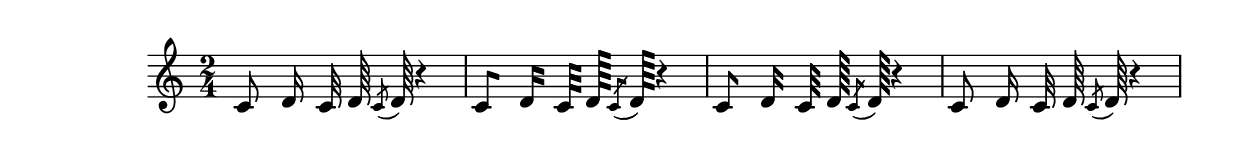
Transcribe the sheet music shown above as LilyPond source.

% DO NOT EDIT this file manually; it is automatically
% generated from Documentation/snippets/new
% Make any changes in Documentation/snippets/new/
% and then run scripts/auxiliar/makelsr.py
%
% This file is in the public domain.
%% Note: this file works from version 2.15.15
\version "2.15.15"

\header {
%% Translation of GIT committish: b482c3e5b56c3841a88d957e0ca12964bd3e64fa
  texidoces = "

Se pueden imprimir estilos alternativos del corchete o gancho de las
corcheas y figuras menores, mediante la sobreescritura de la propiedad
@code{stencil} del objeto @code{Flag}.  Son valores válidos
@code{modern-straight-flag} y @code{old-straight-flag}.

"
  doctitlees = "Uso de estilos alternativos para los corchetes"



%% Translation of GIT committish: d5307870fe0ad47904daba73792c7e17b813737f
  texidocfr = "
Une dérogation à la propriété  @code{stencil} de l'objet @code{Flag}
permet aux croches et notes de durée inférieure d'adopter une autre
forme de crochet.  Sont disponibles les variantes
@code{modern-straight-flag} et @code{old-straight-flag}.

"
  doctitlefr = "Crochets de style alternatif"

  lsrtags = "rhythms, tweaks-and-overrides"

  texidoc = "
Alternative styles of flag on eighth and shorter notes can be displayed
by overriding the @code{stencil} property of @code{Flag}.  Valid values
are @code{modern-straight-flag} and @code{old-straight-flag}.

"
  doctitle = "Using alternative flag styles"
} % begin verbatim


testnotes = {
  \autoBeamOff
  c8 d16 c32 d64 \acciaccatura { c8 } d64 r4
}

\relative c' {
  \time 2/4
  \testnotes

  \override Flag #'stencil = #modern-straight-flag
  \testnotes

  \override Flag #'stencil = #old-straight-flag
  \testnotes

  \revert Flag #'stencil
  \testnotes
}

